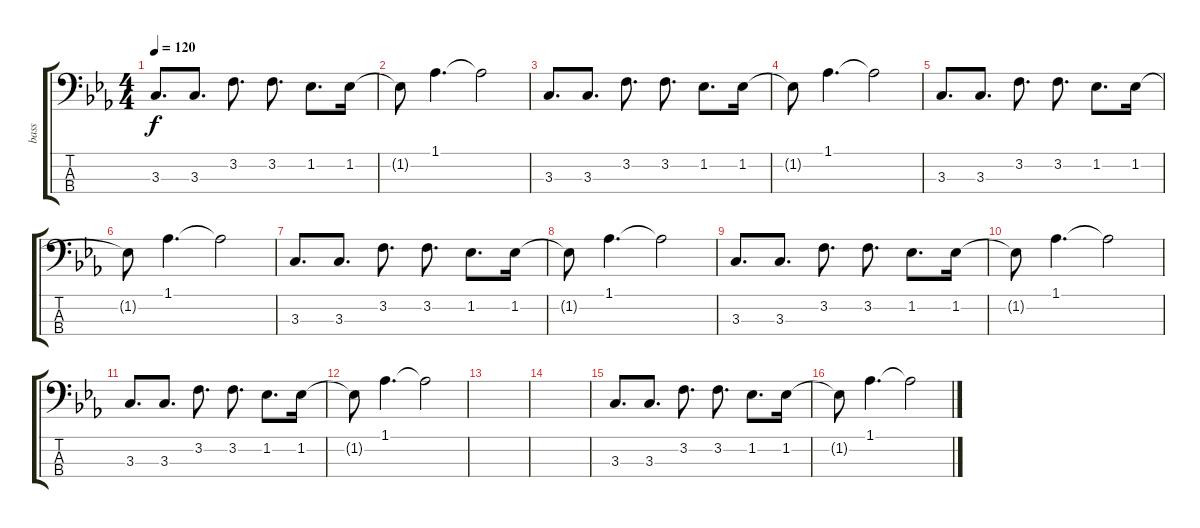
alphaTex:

\track ("bass" "bass") {instrument fretlessbass}
\staff {score tabs}
\tuning (G2 D2 A1 E1) {hide}
\ts (4 4)
\tempo 120
\clef f4
\ks cminor
3.3.8{d dy f} 3.3.8{d} 3.2.8{d} 3.2.8{d} 1.2.8{d} 1.2.16 |
1.2{t}.8 1.1.4{d} 1.1{t}.2 |
3.3.8{d} 3.3.8{d} 3.2.8{d} 3.2.8{d} 1.2.8{d} 1.2.16 |
1.2{t}.8 1.1.4{d} 1.1{t}.2 |
3.3.8{d} 3.3.8{d} 3.2.8{d} 3.2.8{d} 1.2.8{d} 1.2.16 |
1.2{t}.8 1.1.4{d} 1.1{t}.2 |
3.3.8{d} 3.3.8{d} 3.2.8{d} 3.2.8{d} 1.2.8{d} 1.2.16 |
1.2{t}.8 1.1.4{d} 1.1{t}.2 |
3.3.8{d} 3.3.8{d} 3.2.8{d} 3.2.8{d} 1.2.8{d} 1.2.16 |
1.2{t}.8 1.1.4{d} 1.1{t}.2 |
3.3.8{d} 3.3.8{d} 3.2.8{d} 3.2.8{d} 1.2.8{d} 1.2.16 |
1.2{t}.8 1.1.4{d} 1.1{t}.2 |
|
|
3.3.8{d} 3.3.8{d} 3.2.8{d} 3.2.8{d} 1.2.8{d} 1.2.16 |
1.2{t}.8 1.1.4{d} 1.1{t}.2
